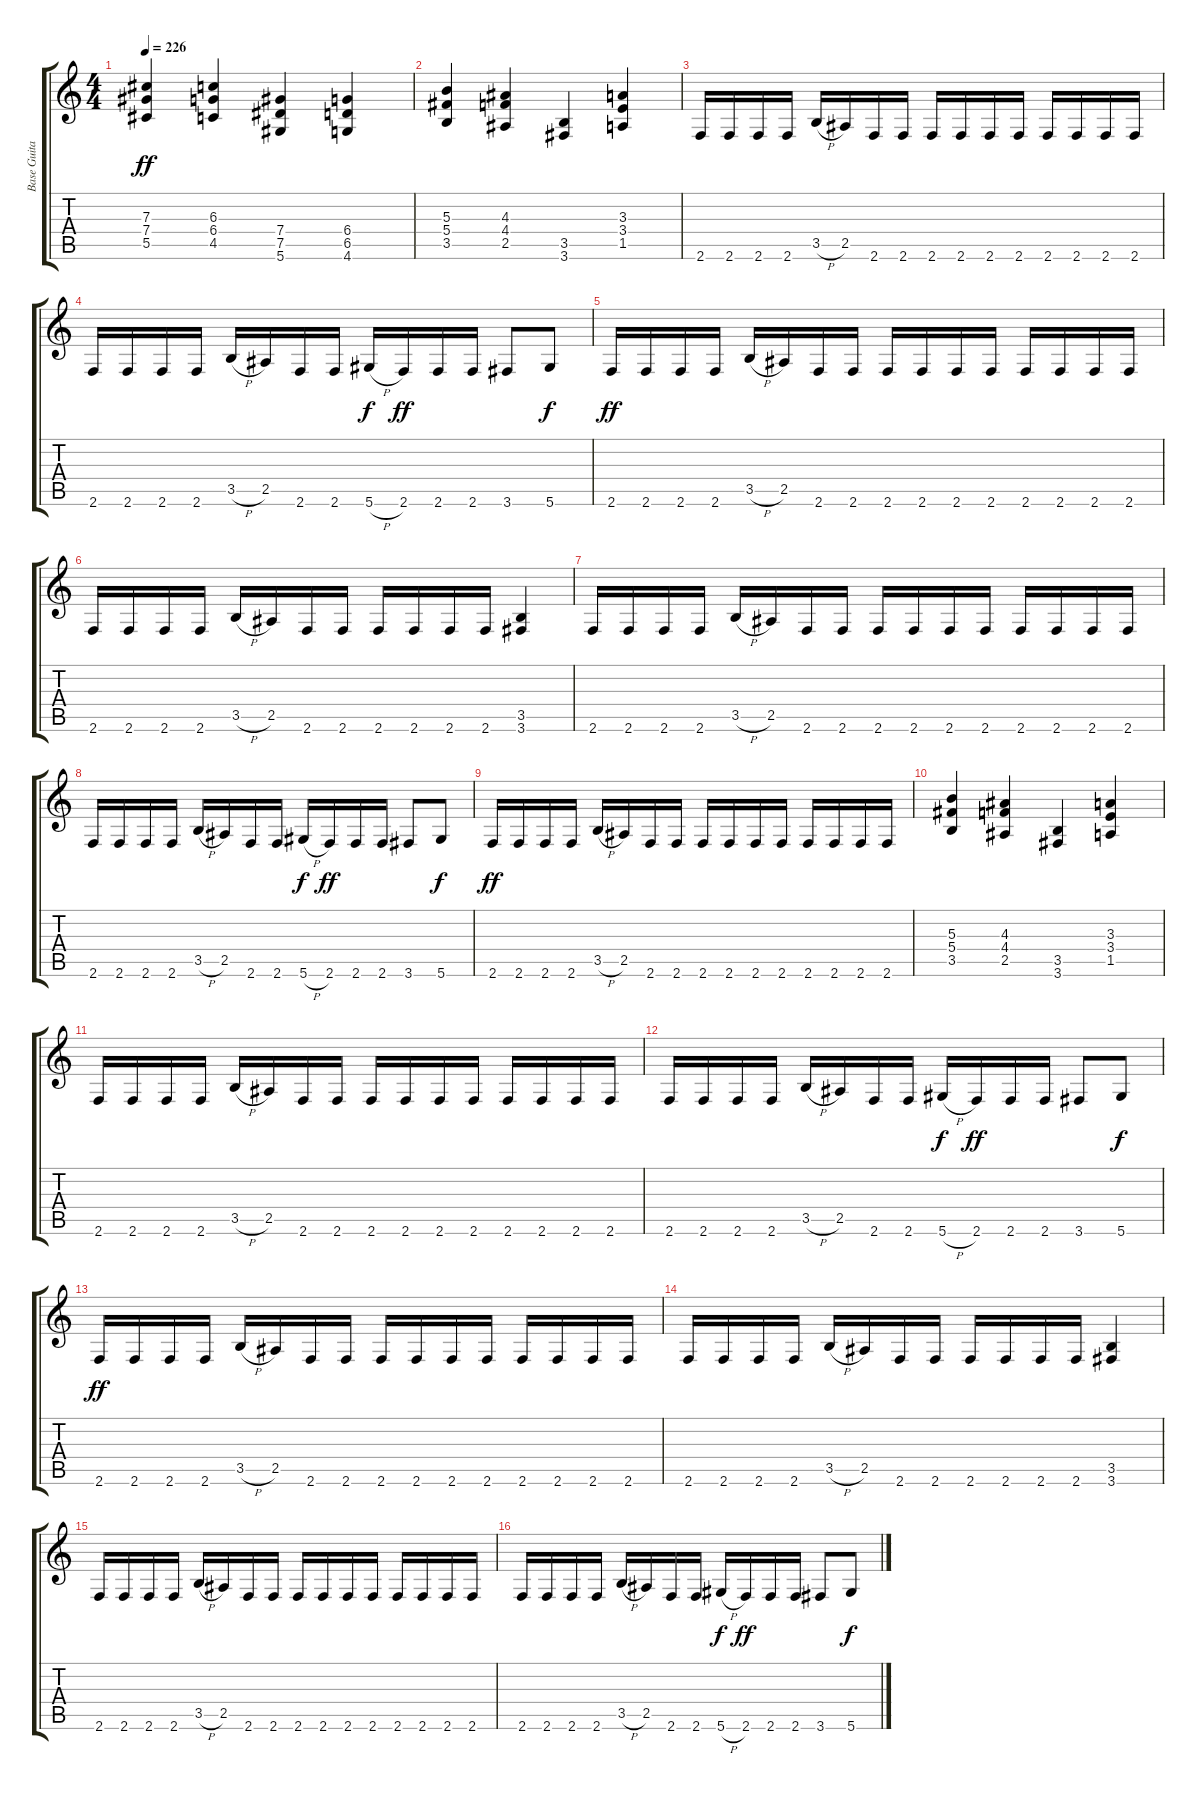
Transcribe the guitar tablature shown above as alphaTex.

\track ("Base Guitar" "Base Guita") {instrument overdrivenguitar}
\staff {score tabs}
\tuning (Eb4 Bb3 Gb3 Db3 Ab2 Eb2) {hide}
\ts (4 4)
\tempo 226
\clef g2
\ks c
(7.3 7.4 5.5).4{dy ff instrument overdrivenguitar} (6.3 6.4 4.5).4 (7.4 7.5 5.6).4 (6.4 6.5 4.6).4 |
(5.3 5.4 3.5).4 (4.3 4.4 2.5).4 (3.5 3.6).4 (3.3 3.4 1.5).4 |
2.6.16 2.6.16 2.6.16 2.6.16 3.5{h}.16 2.5.16 2.6.16 2.6.16 2.6.16 2.6.16 2.6.16 2.6.16 2.6.16 2.6.16 2.6.16 2.6.16 |
2.6.16 2.6.16 2.6.16 2.6.16 3.5{h}.16 2.5.16 2.6.16 2.6.16 5.6{h}.16{dy f} 2.6.16{dy ff} 2.6.16 2.6.16 3.6.8 5.6.8{dy f} |
2.6.16{dy ff} 2.6.16 2.6.16 2.6.16 3.5{h}.16 2.5.16 2.6.16 2.6.16 2.6.16 2.6.16 2.6.16 2.6.16 2.6.16 2.6.16 2.6.16 2.6.16 |
2.6.16 2.6.16 2.6.16 2.6.16 3.5{h}.16 2.5.16 2.6.16 2.6.16 2.6.16 2.6.16 2.6.16 2.6.16 (3.5 3.6).4 |
2.6.16 2.6.16 2.6.16 2.6.16 3.5{h}.16 2.5.16 2.6.16 2.6.16 2.6.16 2.6.16 2.6.16 2.6.16 2.6.16 2.6.16 2.6.16 2.6.16 |
2.6.16 2.6.16 2.6.16 2.6.16 3.5{h}.16 2.5.16 2.6.16 2.6.16 5.6{h}.16{dy f} 2.6.16{dy ff} 2.6.16 2.6.16 3.6.8 5.6.8{dy f} |
2.6.16{dy ff} 2.6.16 2.6.16 2.6.16 3.5{h}.16 2.5.16 2.6.16 2.6.16 2.6.16 2.6.16 2.6.16 2.6.16 2.6.16 2.6.16 2.6.16 2.6.16 |
(5.3 5.4 3.5).4 (4.3 4.4 2.5).4 (3.5 3.6).4 (3.3 3.4 1.5).4 |
2.6.16 2.6.16 2.6.16 2.6.16 3.5{h}.16 2.5.16 2.6.16 2.6.16 2.6.16 2.6.16 2.6.16 2.6.16 2.6.16 2.6.16 2.6.16 2.6.16 |
2.6.16 2.6.16 2.6.16 2.6.16 3.5{h}.16 2.5.16 2.6.16 2.6.16 5.6{h}.16{dy f} 2.6.16{dy ff} 2.6.16 2.6.16 3.6.8 5.6.8{dy f} |
2.6.16{dy ff} 2.6.16 2.6.16 2.6.16 3.5{h}.16 2.5.16 2.6.16 2.6.16 2.6.16 2.6.16 2.6.16 2.6.16 2.6.16 2.6.16 2.6.16 2.6.16 |
2.6.16 2.6.16 2.6.16 2.6.16 3.5{h}.16 2.5.16 2.6.16 2.6.16 2.6.16 2.6.16 2.6.16 2.6.16 (3.5 3.6).4 |
2.6.16 2.6.16 2.6.16 2.6.16 3.5{h}.16 2.5.16 2.6.16 2.6.16 2.6.16 2.6.16 2.6.16 2.6.16 2.6.16 2.6.16 2.6.16 2.6.16 |
2.6.16 2.6.16 2.6.16 2.6.16 3.5{h}.16 2.5.16 2.6.16 2.6.16 5.6{h}.16{dy f} 2.6.16{dy ff} 2.6.16 2.6.16 3.6.8 5.6.8{dy f}
